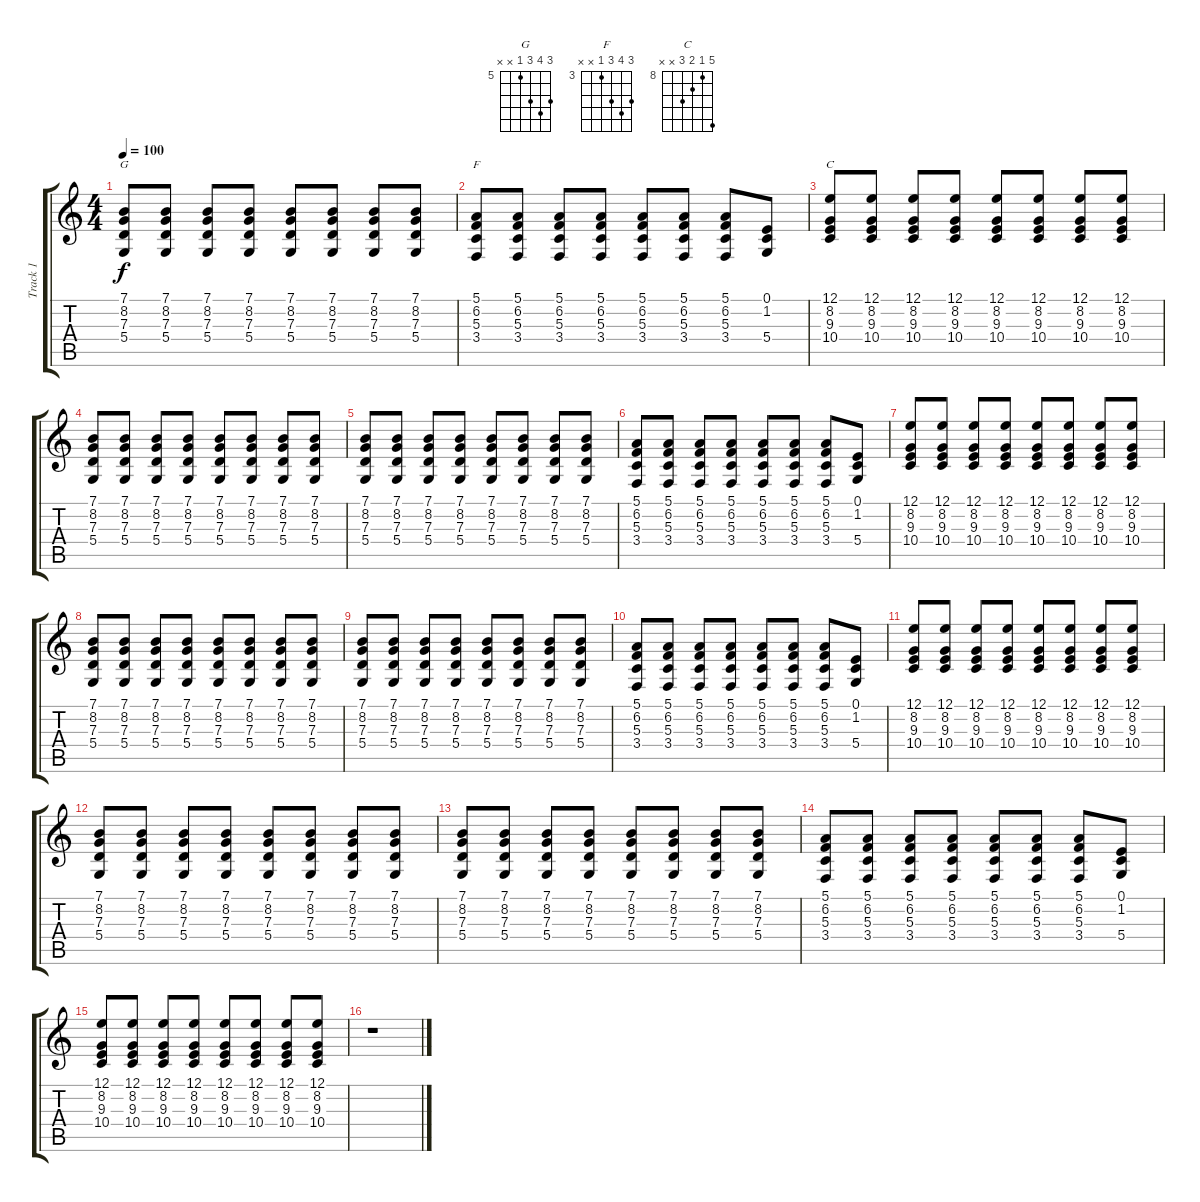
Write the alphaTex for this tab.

\track ("Track 1" "Track 1") {instrument acousticgrandpiano}
\staff {score tabs}
\tuning (E4 B3 G3 D3 A2 E2) {hide}
\chord ("G" 7 8 7 5 x x) {firstfret 5}
\chord ("F" 5 6 5 3 x x) {firstfret 3}
\chord ("C" 12 8 9 10 x x) {firstfret 8}
\ts (4 4)
\tempo 100
\clef g2
\ks c
(7.1 8.2 7.3 5.4).8{ch "G" dy f} (7.1 8.2 7.3 5.4).8 (7.1 8.2 7.3 5.4).8 (7.1 8.2 7.3 5.4).8 (7.1 8.2 7.3 5.4).8 (7.1 8.2 7.3 5.4).8 (7.1 8.2 7.3 5.4).8 (7.1 8.2 7.3 5.4).8 |
(5.1 6.2 5.3 3.4).8{ch "F"} (5.1 6.2 5.3 3.4).8 (5.1 6.2 5.3 3.4).8 (5.1 6.2 5.3 3.4).8 (5.1 6.2 5.3 3.4).8 (5.1 6.2 5.3 3.4).8 (5.1 6.2 5.3 3.4).8 (0.1 1.2 5.4).8 |
(12.1 8.2 9.3 10.4).8{ch "C"} (12.1 8.2 9.3 10.4).8 (12.1 8.2 9.3 10.4).8 (12.1 8.2 9.3 10.4).8 (12.1 8.2 9.3 10.4).8 (12.1 8.2 9.3 10.4).8 (12.1 8.2 9.3 10.4).8 (12.1 8.2 9.3 10.4).8 |
(7.1 8.2 7.3 5.4).8 (7.1 8.2 7.3 5.4).8 (7.1 8.2 7.3 5.4).8 (7.1 8.2 7.3 5.4).8 (7.1 8.2 7.3 5.4).8 (7.1 8.2 7.3 5.4).8 (7.1 8.2 7.3 5.4).8 (7.1 8.2 7.3 5.4).8 |
(7.1 8.2 7.3 5.4).8 (7.1 8.2 7.3 5.4).8 (7.1 8.2 7.3 5.4).8 (7.1 8.2 7.3 5.4).8 (7.1 8.2 7.3 5.4).8 (7.1 8.2 7.3 5.4).8 (7.1 8.2 7.3 5.4).8 (7.1 8.2 7.3 5.4).8 |
(5.1 6.2 5.3 3.4).8 (5.1 6.2 5.3 3.4).8 (5.1 6.2 5.3 3.4).8 (5.1 6.2 5.3 3.4).8 (5.1 6.2 5.3 3.4).8 (5.1 6.2 5.3 3.4).8 (5.1 6.2 5.3 3.4).8 (0.1 1.2 5.4).8 |
(12.1 8.2 9.3 10.4).8 (12.1 8.2 9.3 10.4).8 (12.1 8.2 9.3 10.4).8 (12.1 8.2 9.3 10.4).8 (12.1 8.2 9.3 10.4).8 (12.1 8.2 9.3 10.4).8 (12.1 8.2 9.3 10.4).8 (12.1 8.2 9.3 10.4).8 |
(7.1 8.2 7.3 5.4).8 (7.1 8.2 7.3 5.4).8 (7.1 8.2 7.3 5.4).8 (7.1 8.2 7.3 5.4).8 (7.1 8.2 7.3 5.4).8 (7.1 8.2 7.3 5.4).8 (7.1 8.2 7.3 5.4).8 (7.1 8.2 7.3 5.4).8 |
(7.1 8.2 7.3 5.4).8 (7.1 8.2 7.3 5.4).8 (7.1 8.2 7.3 5.4).8 (7.1 8.2 7.3 5.4).8 (7.1 8.2 7.3 5.4).8 (7.1 8.2 7.3 5.4).8 (7.1 8.2 7.3 5.4).8 (7.1 8.2 7.3 5.4).8 |
(5.1 6.2 5.3 3.4).8 (5.1 6.2 5.3 3.4).8 (5.1 6.2 5.3 3.4).8 (5.1 6.2 5.3 3.4).8 (5.1 6.2 5.3 3.4).8 (5.1 6.2 5.3 3.4).8 (5.1 6.2 5.3 3.4).8 (0.1 1.2 5.4).8 |
(12.1 8.2 9.3 10.4).8 (12.1 8.2 9.3 10.4).8 (12.1 8.2 9.3 10.4).8 (12.1 8.2 9.3 10.4).8 (12.1 8.2 9.3 10.4).8 (12.1 8.2 9.3 10.4).8 (12.1 8.2 9.3 10.4).8 (12.1 8.2 9.3 10.4).8 |
(7.1 8.2 7.3 5.4).8 (7.1 8.2 7.3 5.4).8 (7.1 8.2 7.3 5.4).8 (7.1 8.2 7.3 5.4).8 (7.1 8.2 7.3 5.4).8 (7.1 8.2 7.3 5.4).8 (7.1 8.2 7.3 5.4).8 (7.1 8.2 7.3 5.4).8 |
(7.1 8.2 7.3 5.4).8 (7.1 8.2 7.3 5.4).8 (7.1 8.2 7.3 5.4).8 (7.1 8.2 7.3 5.4).8 (7.1 8.2 7.3 5.4).8 (7.1 8.2 7.3 5.4).8 (7.1 8.2 7.3 5.4).8 (7.1 8.2 7.3 5.4).8 |
(5.1 6.2 5.3 3.4).8 (5.1 6.2 5.3 3.4).8 (5.1 6.2 5.3 3.4).8 (5.1 6.2 5.3 3.4).8 (5.1 6.2 5.3 3.4).8 (5.1 6.2 5.3 3.4).8 (5.1 6.2 5.3 3.4).8 (0.1 1.2 5.4).8 |
(12.1 8.2 9.3 10.4).8 (12.1 8.2 9.3 10.4).8 (12.1 8.2 9.3 10.4).8 (12.1 8.2 9.3 10.4).8 (12.1 8.2 9.3 10.4).8 (12.1 8.2 9.3 10.4).8 (12.1 8.2 9.3 10.4).8 (12.1 8.2 9.3 10.4).8 |
r.1
